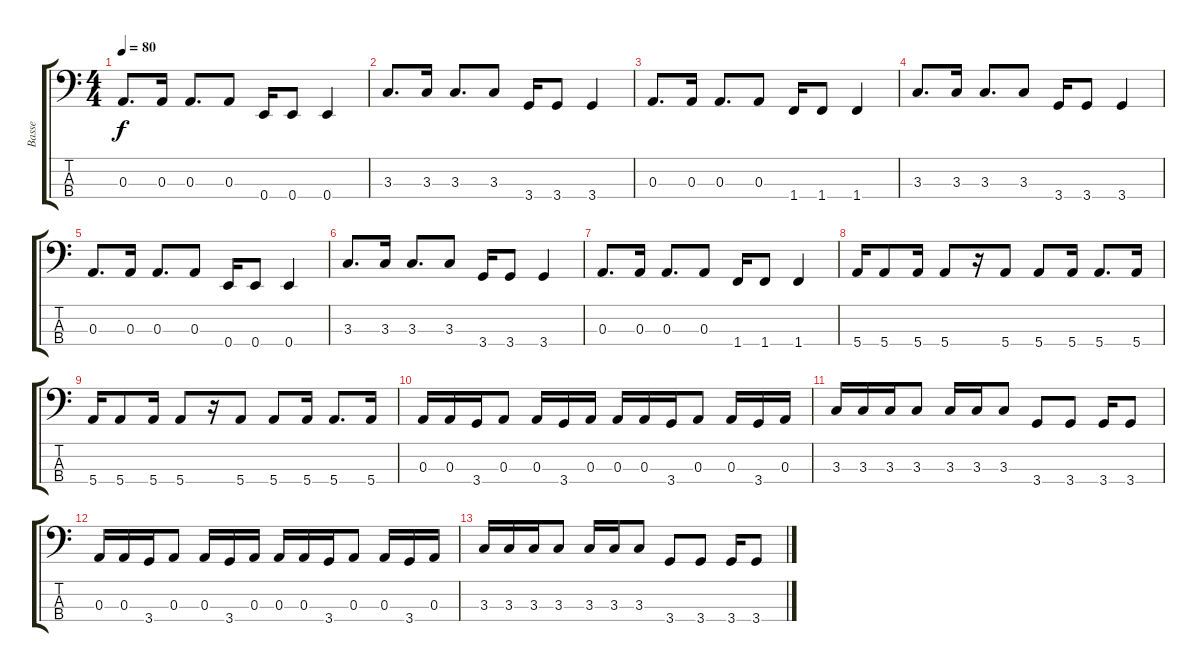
\track ("Basse" "Basse") {instrument electricbassfinger}
\staff {score tabs}
\tuning (G2 D2 A1 E1) {hide}
\ts (4 4)
\tempo 80
\clef f4
\ks c
0.3.8{d dy f} 0.3.16 0.3.8{d} 0.3.8 0.4.16 0.4.8 0.4.4 |
3.3.8{d} 3.3.16 3.3.8{d} 3.3.8 3.4.16 3.4.8 3.4.4 |
0.3.8{d} 0.3.16 0.3.8{d} 0.3.8 1.4.16 1.4.8 1.4.4 |
3.3.8{d} 3.3.16 3.3.8{d} 3.3.8 3.4.16 3.4.8 3.4.4 |
0.3.8{d} 0.3.16 0.3.8{d} 0.3.8 0.4.16 0.4.8 0.4.4 |
3.3.8{d} 3.3.16 3.3.8{d} 3.3.8 3.4.16 3.4.8 3.4.4 |
0.3.8{d} 0.3.16 0.3.8{d} 0.3.8 1.4.16 1.4.8 1.4.4 |
5.4.16 5.4.8 5.4.16 5.4.8 r.16 5.4.8 5.4.8 5.4.16 5.4.8{d} 5.4.16 |
5.4.16 5.4.8 5.4.16 5.4.8 r.16 5.4.8 5.4.8 5.4.16 5.4.8{d} 5.4.16 |
0.3.16 0.3.16 3.4.16 0.3.8 0.3.16 3.4.16 0.3.16 0.3.16 0.3.16 3.4.16 0.3.8 0.3.16 3.4.16 0.3.16 |
3.3.16 3.3.16 3.3.16 3.3.8 3.3.16 3.3.16 3.3.8 3.4.8 3.4.8 3.4.16 3.4.8 |
0.3.16 0.3.16 3.4.16 0.3.8 0.3.16 3.4.16 0.3.16 0.3.16 0.3.16 3.4.16 0.3.8 0.3.16 3.4.16 0.3.16 |
3.3.16 3.3.16 3.3.16 3.3.8 3.3.16 3.3.16 3.3.8 3.4.8 3.4.8 3.4.16 3.4.8
